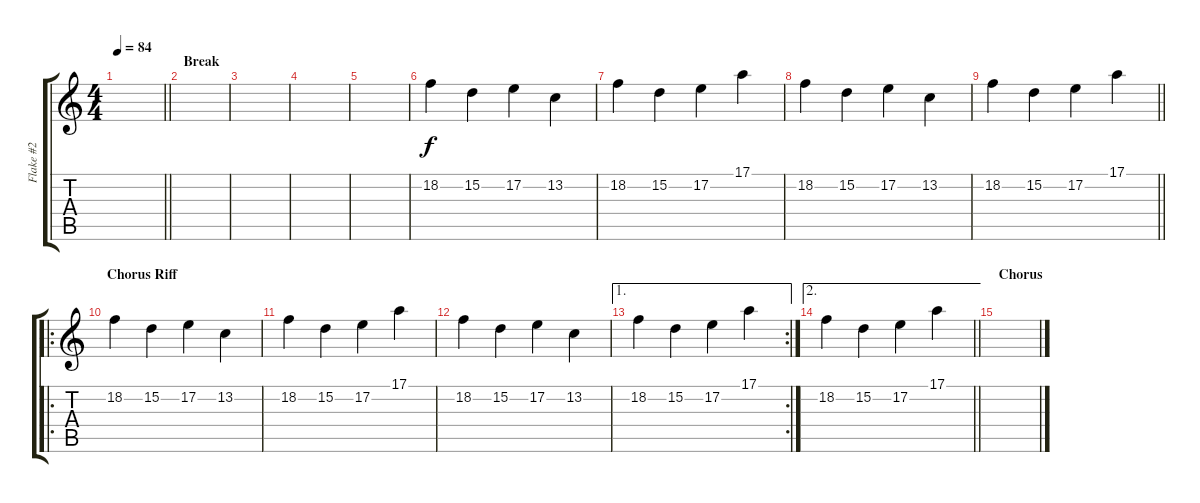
\track ("Flake #2" "Flake #2") {instrument choiraahs}
\staff {score tabs}
\tuning (E4 B3 G3 D3 A2 D2) {hide}
\ts (4 4)
\tempo 84
\clef g2
\barLineRight lightlight
\ks c
|
\section ("" "Break")
|
|
|
|
18.2.4{volume 13 balance 0} 15.2.4 17.2.4 13.2.4 |
18.2.4 15.2.4 17.2.4 17.1.4 |
18.2.4 15.2.4 17.2.4 13.2.4 |
\barLineRight lightlight
18.2.4 15.2.4 17.2.4 17.1.4 |
\ro
\section ("" "Chorus Riff")
18.2.4{balance 8} 15.2.4 17.2.4 13.2.4 |
18.2.4 15.2.4 17.2.4 17.1.4 |
18.2.4 15.2.4 17.2.4 13.2.4 |
\ae 1
\rc 2
18.2.4 15.2.4 17.2.4 17.1.4 |
\ae 2
\barLineRight lightlight
18.2.4 15.2.4 17.2.4 17.1.4 |
\section ("" "Chorus")
